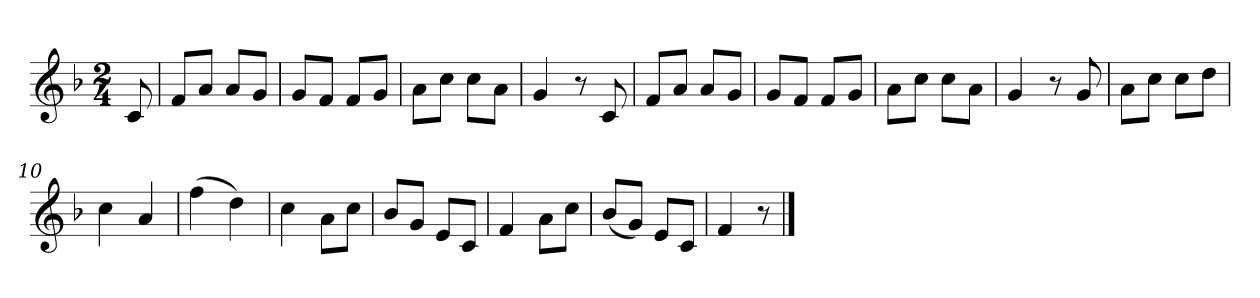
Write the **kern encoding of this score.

**kern
*part1
*staff1
*k[b-]
*M2/4
*MM120
=
8c
=1
8fL
8aJ
8aL
8gJ
=2
8gL
8fJ
8fL
8gJ
=3
8aL
8ccJ
8ccL
8aJ
=4
4g
8r
8c
=5
8fL
8aJ
8aL
8gJ
=6
8gL
8fJ
8fL
8gJ
=7
8aL
8ccJ
8ccL
8aJ
=8
4g
8r
8g
=9
8aL
8ccJ
8ccL
8ddJ
=10
4cc
4a
=11
(4ff
4dd)
=12
4cc
8aL
8ccJ
=13
8b-L
8gJ
8eL
8cJ
=14
4f
8aL
8ccJ
=15
(8b-L
8gJ)
8eL
8cJ
=16
4f
8r
==
*-
